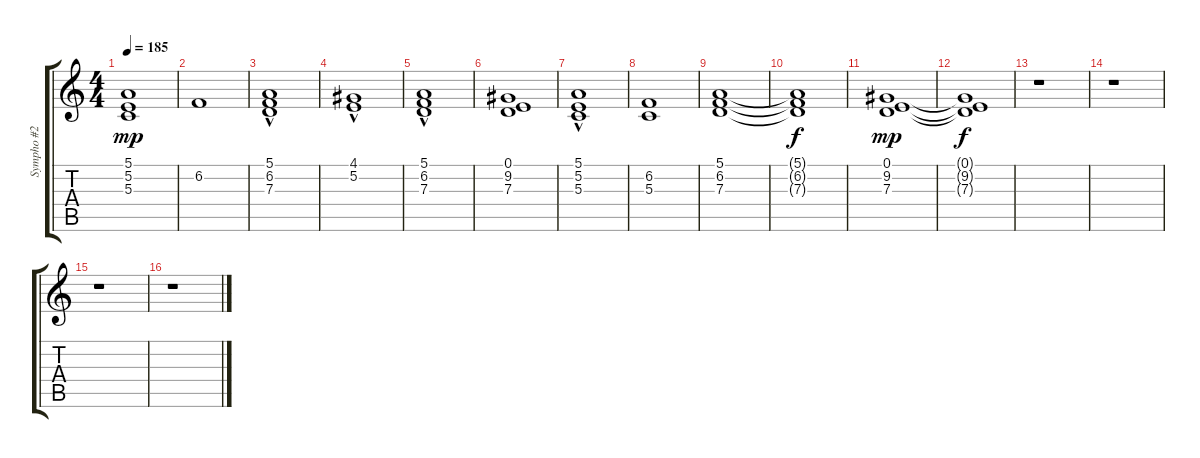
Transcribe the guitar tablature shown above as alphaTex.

\track ("Sympho #2" "Sympho #2") {instrument synthstrings1}
\staff {score tabs}
\tuning (E4 B3 G3 D3 A2 E2) {hide}
\ts (4 4)
\tempo 185
\clef g2
\ks c
(5.1 5.2 5.3).1{dy mp} |
6.2.1 |
(5.1{hac} 6.2 7.3).1 |
(4.1{hac} 5.2).1 |
(5.1 6.2 7.3{hac}).1 |
(0.1 9.2 7.3).1 |
(5.1 5.2 5.3{hac}).1 |
(6.2 5.3).1 |
(5.1 6.2 7.3).1 |
(5.1{t} 6.2{t} 7.3{t}).1{dy f} |
(0.1 9.2 7.3).1{dy mp} |
(0.1{t} 9.2{t} 7.3{t}).1{dy f} |
r.1 |
r.1 |
r.1 |
r.1
